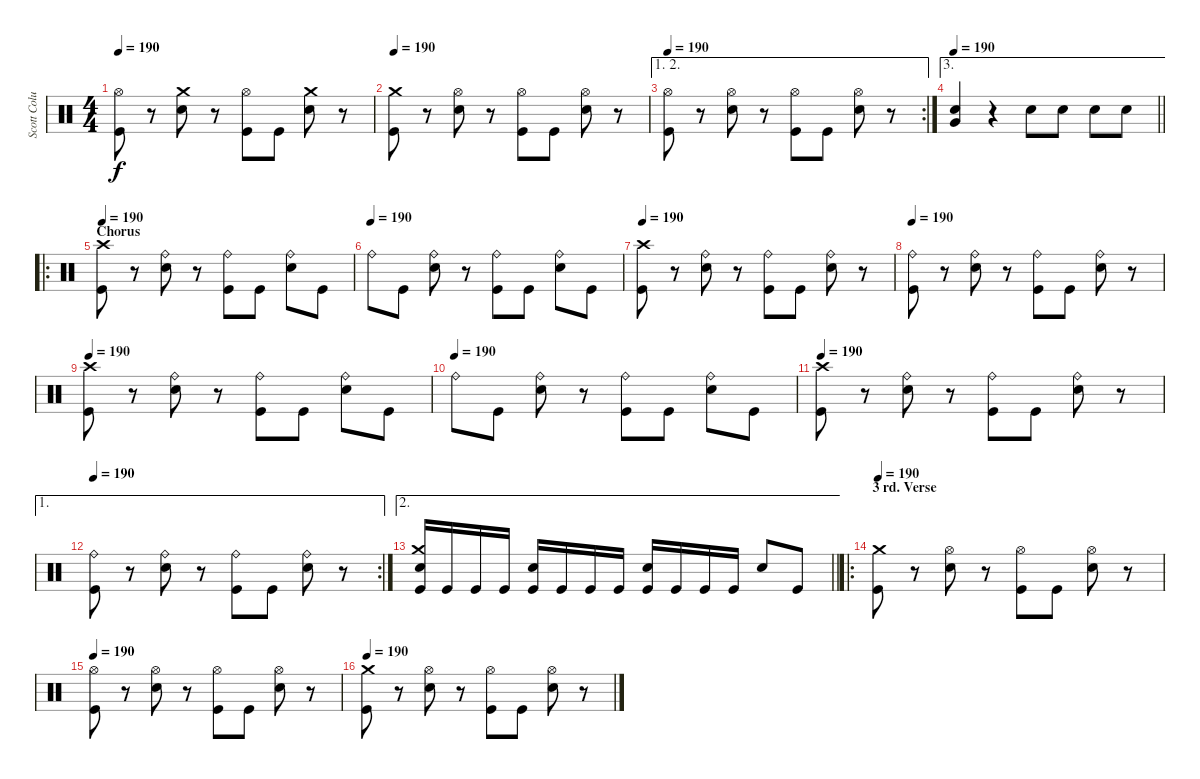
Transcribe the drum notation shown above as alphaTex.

\track ("Scott Columbus" "Scott Colu") {instrument percussion}
\staff {score}
\articulation defaults
\ts (4 4)
\tempo 190
\clef neutral
\ks c
("Hi-Hat (open)" "Kick (hit)").8{dy f} r.8 ("Crash medium (hit)" "Snare (hit) 2").8 r.8 ("Hi-Hat (open)" "Kick (hit)").8 "Kick (hit)".8 ("Crash medium (hit)" "Snare (hit) 2").8 r.8 |
\tempo 190
("Crash medium (hit)" "Kick (hit)").8 r.8 ("Hi-Hat (open)" "Snare (hit) 2").8 r.8 ("Hi-Hat (open)" "Kick (hit)").8 "Kick (hit)".8 ("Hi-Hat (open)" "Snare (hit) 2").8 r.8 |
\ae (1 2)
\rc 2
\tempo 190
("Hi-Hat (open)" "Kick (hit)").8 r.8 ("Hi-Hat (open)" "Snare (hit) 2").8 r.8 ("Hi-Hat (open)" "Kick (hit)").8 "Kick (hit)".8 ("Hi-Hat (open)" "Snare (hit) 2").8 r.8 |
\ae 3
\tempo 190
\barLineRight lightlight
("Very Low Tom (hit)" "Snare (hit) 2").4 r.4 "Snare (hit) 2".8 "Snare (hit) 2".8 "Snare (hit) 2".8 "Snare (hit) 2".8 |
\ro
\section ("" "Chorus")
\tempo 190
("Crash high (hit)" "Kick (hit)").8 r.8 ("Ride (bell)" "Snare (hit) 2").8 r.8 ("Ride (bell)" "Kick (hit)").8 "Kick (hit)".8 ("Ride (bell)" "Snare (hit) 2").8 "Kick (hit)".8 |
\tempo (190)
"Ride (bell)".8 "Kick (hit)".8 ("Ride (bell)" "Snare (hit) 2").8 r.8 ("Ride (bell)" "Kick (hit)").8 "Kick (hit)".8 ("Ride (bell)" "Snare (hit) 2").8 "Kick (hit)".8 |
\tempo 190
("Crash high (hit)" "Kick (hit)").8 r.8 ("Ride (bell)" "Snare (hit) 2").8 r.8 ("Ride (bell)" "Kick (hit)").8 "Kick (hit)".8 ("Ride (bell)" "Snare (hit) 2").8 r.8 |
\tempo 190
("Ride (bell)" "Kick (hit)").8 r.8 ("Ride (bell)" "Snare (hit) 2").8 r.8 ("Ride (bell)" "Kick (hit)").8 "Kick (hit)".8 ("Ride (bell)" "Snare (hit) 2").8 r.8 |
\tempo 190
("Crash high (hit)" "Kick (hit)").8 r.8 ("Ride (bell)" "Snare (hit) 2").8 r.8 ("Ride (bell)" "Kick (hit)").8 "Kick (hit)".8 ("Ride (bell)" "Snare (hit) 2").8 "Kick (hit)".8 |
\tempo (190)
"Ride (bell)".8 "Kick (hit)".8 ("Ride (bell)" "Snare (hit) 2").8 r.8 ("Ride (bell)" "Kick (hit)").8 "Kick (hit)".8 ("Ride (bell)" "Snare (hit) 2").8 "Kick (hit)".8 |
\tempo 190
("Crash high (hit)" "Kick (hit)").8 r.8 ("Ride (bell)" "Snare (hit) 2").8 r.8 ("Ride (bell)" "Kick (hit)").8 "Kick (hit)".8 ("Ride (bell)" "Snare (hit) 2").8 r.8 |
\ae 1
\rc 2
\tempo 190
("Ride (bell)" "Kick (hit)").8 r.8 ("Ride (bell)" "Snare (hit) 2").8 r.8 ("Ride (bell)" "Kick (hit)").8 "Kick (hit)".8 ("Ride (bell)" "Snare (hit) 2").8 r.8 |
\ae 2
\barLineRight lightlight
("Crash medium (hit)" "Snare (hit) 2" "Kick (hit)").16 "Kick (hit)".16 "Kick (hit)".16 "Kick (hit)".16 ("Snare (hit) 2" "Kick (hit)").16 "Kick (hit)".16 "Kick (hit)".16 "Kick (hit)".16 ("Snare (hit) 2" "Kick (hit)").16 "Kick (hit)".16 "Kick (hit)".16 "Kick (hit)".16 "Snare (hit) 2".8 "Kick (hit)".8 |
\ro
\section ("" "3 rd. Verse")
\tempo 190
("Crash medium (hit)" "Kick (hit)").8 r.8 ("Hi-Hat (open)" "Snare (hit) 2").8 r.8 ("Hi-Hat (open)" "Kick (hit)").8 "Kick (hit)".8 ("Hi-Hat (open)" "Snare (hit) 2").8 r.8 |
\tempo 190
("Hi-Hat (open)" "Kick (hit)").8 r.8 ("Hi-Hat (open)" "Snare (hit) 2").8 r.8 ("Hi-Hat (open)" "Kick (hit)").8 "Kick (hit)".8 ("Hi-Hat (open)" "Snare (hit) 2").8 r.8 |
\tempo 190
("Crash medium (hit)" "Kick (hit)").8 r.8 ("Hi-Hat (open)" "Snare (hit) 2").8 r.8 ("Hi-Hat (open)" "Kick (hit)").8 "Kick (hit)".8 ("Hi-Hat (open)" "Snare (hit) 2").8 r.8
